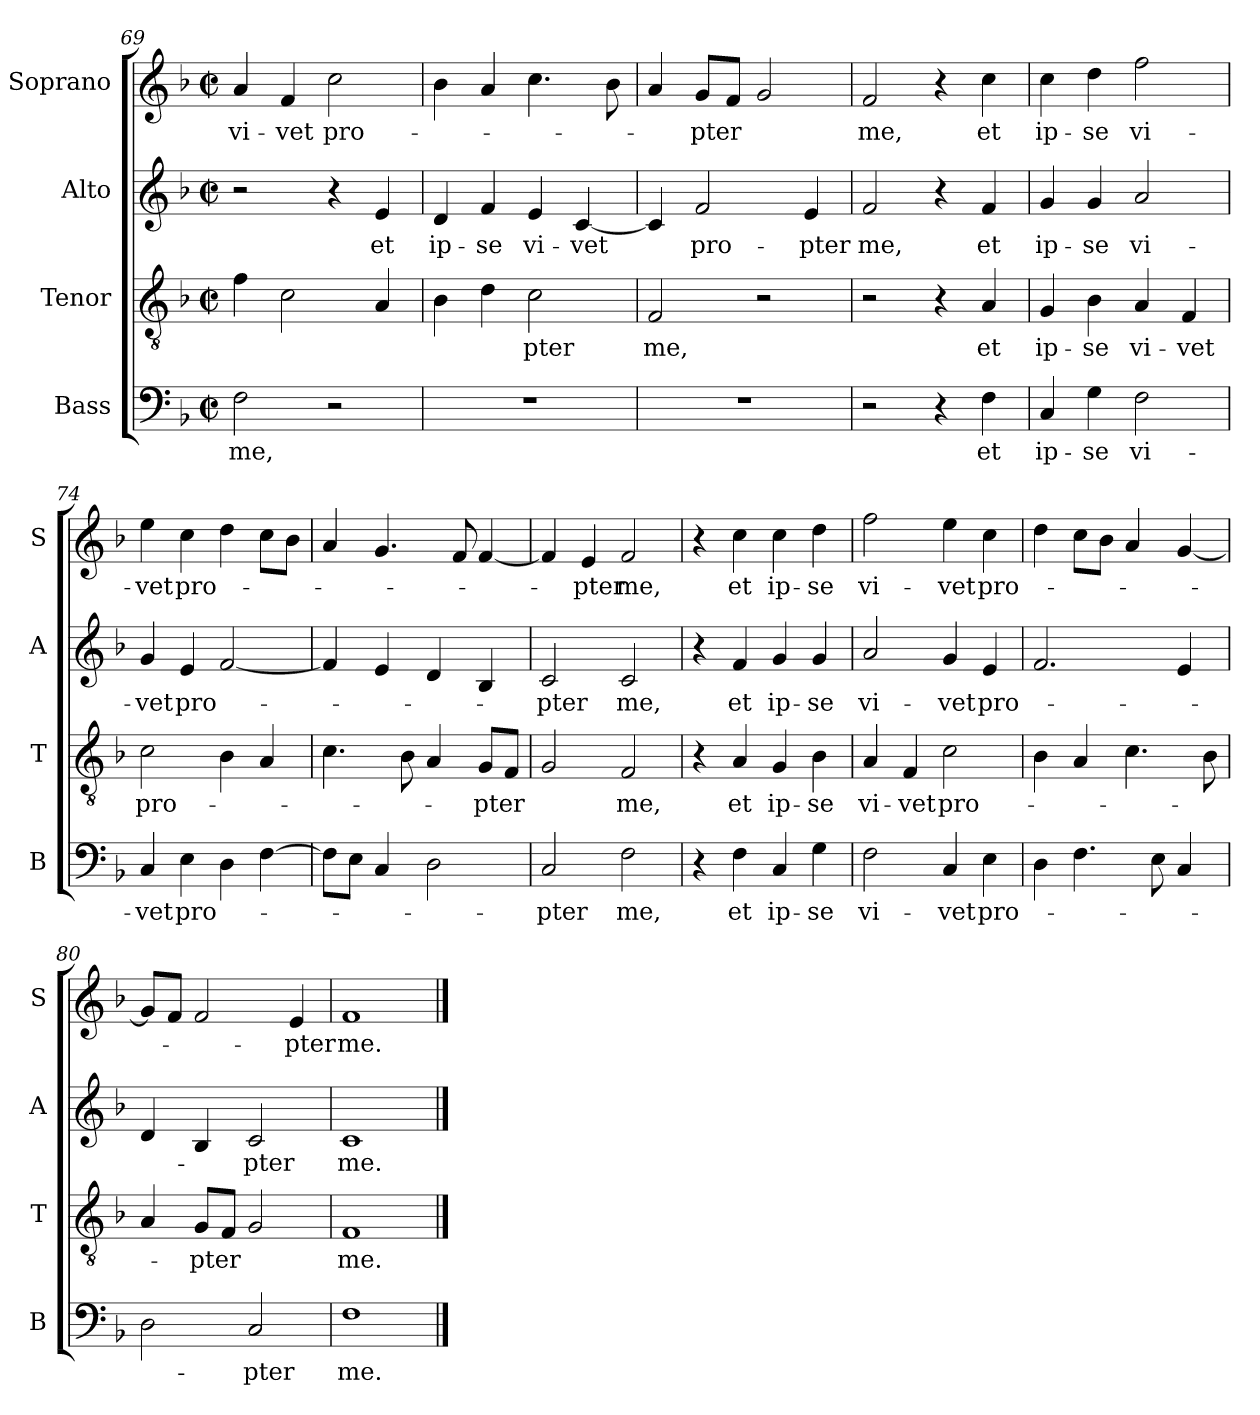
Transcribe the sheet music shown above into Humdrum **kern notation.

**kern	**text	**kern	**text	**kern	**text	**kern	**text
*part4	*part4	*part3	*part3	*part2	*part2	*part1	*part1
*staff4	*staff4	*staff3	*staff3	*staff2	*staff2	*staff1	*staff1
*I"Bass	*	*I"Tenor	*	*I"Alto	*	*I"Soprano	*
*I'B	*	*I'T	*	*I'A	*	*I'S	*
*clefF4	*	*clefGv2	*	*clefG2	*	*clefG2	*
*k[b-]	*	*k[b-]	*	*k[b-]	*	*k[b-]	*
*F:	*	*F:	*	*F:	*	*F:	*
*M2/2	*	*M2/2	*	*M2/2	*	*M2/2	*
*met(c|)	*	*met(c|)	*	*met(c|)	*	*met(c|)	*
=69	=69	=69	=69	=69	=69	=69	=69
2F\	me,	4f\	.	2r	.	4a/	vi-
.	.	2c\	.	.	.	4f/	-vet
2r	.	.	.	4r	.	2cc\	pro-
.	.	4A/	.	4e/	et	.	.
=70	=70	=70	=70	=70	=70	=70	=70
1r	.	4B-\	.	4d/	ip-	4b-\	.
.	.	4d\	.	4f/	-se	4a/	.
.	.	2c\	-pter	4e/	vi-	4.cc\	.
.	.	.	.	[4c/	-vet	.	.
.	.	.	.	.	.	8b-\	.
!!LO:LB:g=z
=71	=71	=71	=71	=71	=71	=71	=71
1r	.	2F/	me,	4c/]	.	4a/	.
.	.	.	.	2f/	pro-	8g/L	-pter
.	.	.	.	.	.	8f/J	.
.	.	2r	.	.	.	2g/	.
.	.	.	.	4e/	-pter	.	.
=72	=72	=72	=72	=72	=72	=72	=72
2r	.	2r	.	2f/	me,	2f/	me,
4r	.	4r	.	4r	.	4r	.
4F\	et	4A/	et	4f/	et	4cc\	et
=73	=73	=73	=73	=73	=73	=73	=73
4C/	ip-	4G/	ip-	4g/	ip-	4cc\	ip-
4G\	-se	4B-\	-se	4g/	-se	4dd\	-se
2F\	vi-	4A/	vi-	2a/	vi-	2ff\	vi-
.	.	4F/	-vet	.	.	.	.
=74	=74	=74	=74	=74	=74	=74	=74
4C/	-vet	2c\	pro-	4g/	-vet	4ee\	-vet
4E\	pro-	.	.	4e/	pro-	4cc\	pro-
4D\	.	4B-\	.	[2f/	.	4dd\	.
[4F\	.	4A/	.	.	.	8cc\L	.
.	.	.	.	.	.	8b-\J	.
!!LO:PB:g=z
=75	=75	=75	=75	=75	=75	=75	=75
8F\L]	.	4.c\	.	4f/]	.	4a/	.
8E\J	.	.	.	.	.	.	.
4C/	.	.	.	4e/	.	4.g/	.
.	.	8B-\	.	.	.	.	.
2D\	.	4A/	.	4d/	.	.	.
.	.	.	.	.	.	8f/	.
.	.	8G/L	-pter	4B-/	.	[4f/	.
.	.	8F/J	.	.	.	.	.
=76	=76	=76	=76	=76	=76	=76	=76
2C/	-pter	2G/	.	2c/	-pter	4f/]	.
.	.	.	.	.	.	4e/	-pter
2F\	me,	2F/	me,	2c/	me,	2f/	me,
=77	=77	=77	=77	=77	=77	=77	=77
4r	.	4r	.	4r	.	4r	.
4F\	et	4A/	et	4f/	et	4cc\	et
4C/	ip-	4G/	ip-	4g/	ip-	4cc\	ip-
4G\	-se	4B-\	-se	4g/	-se	4dd\	-se
=78	=78	=78	=78	=78	=78	=78	=78
2F\	vi-	4A/	vi-	2a/	vi-	2ff\	vi-
.	.	4F/	-vet	.	.	.	.
4C/	-vet	2c\	pro-	4g/	-vet	4ee\	-vet
4E\	pro-	.	.	4e/	pro-	4cc\	pro-
!!LO:LB:g=z
=79	=79	=79	=79	=79	=79	=79	=79
4D\	.	4B-\	.	2.f/	.	4dd\	.
4.F\	.	4A/	.	.	.	8cc\L	.
.	.	.	.	.	.	8b-\J	.
.	.	4.c\	.	.	.	4a/	.
8E\	.	.	.	.	.	.	.
4C/	.	.	.	4e/	.	[4g/	.
.	.	8B-\	.	.	.	.	.
=80	=80	=80	=80	=80	=80	=80	=80
2D\	.	4A/	.	4d/	.	8g/L]	.
.	.	.	.	.	.	8f/J	.
.	.	8G/L	-pter	4B-/	.	2f/	.
.	.	8F/J	.	.	.	.	.
2C/	-pter	2G/	.	2c/	-pter	.	.
.	.	.	.	.	.	4e/	-pter
=81	=81	=81	=81	=81	=81	=81	=81
1F	me.	1F	me.	1c	me.	1f	me.
==	==	==	==	==	==	==	==
*-	*-	*-	*-	*-	*-	*-	*-
